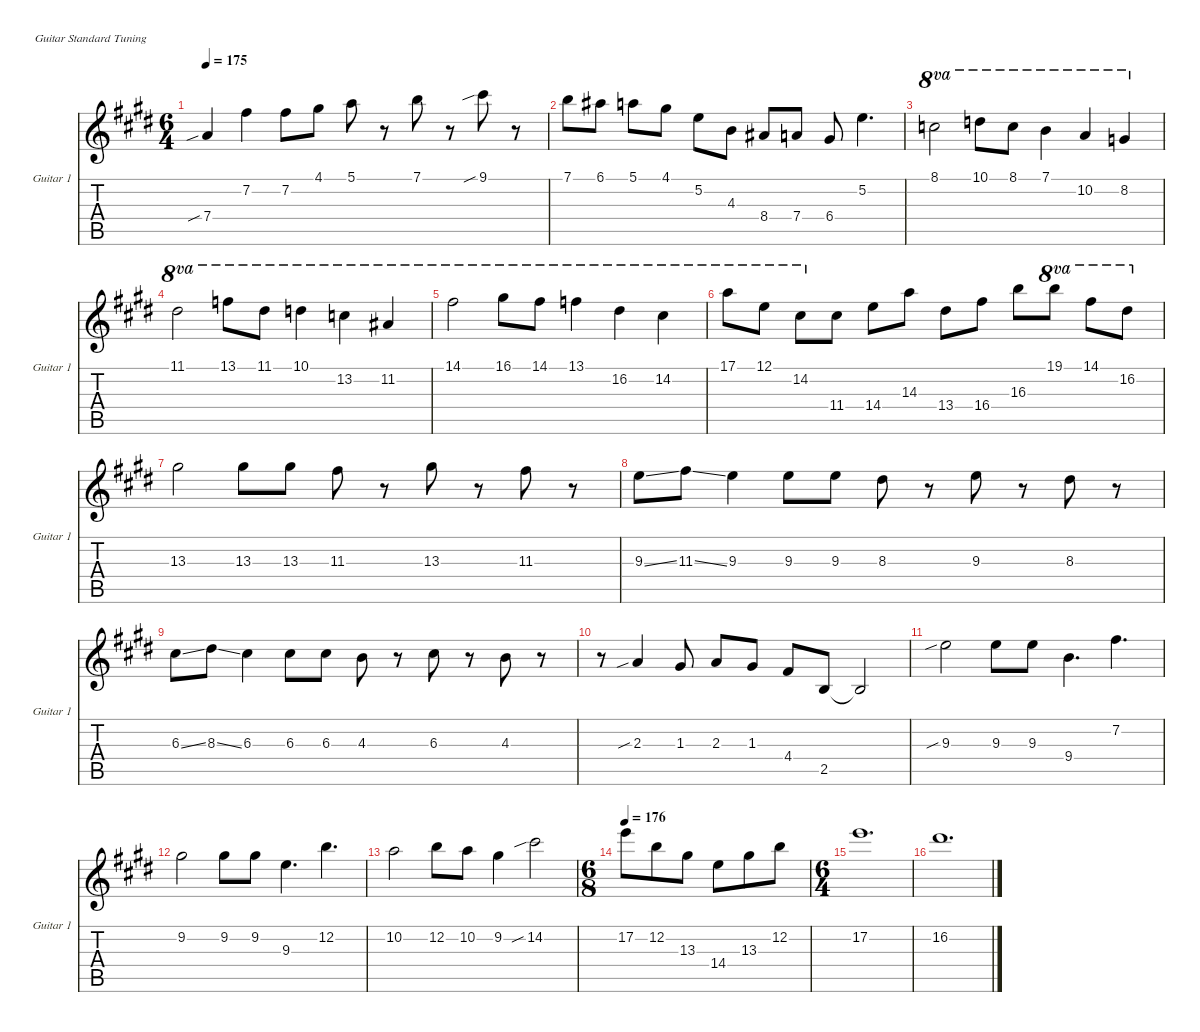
\defaultSystemsLayout 4
\hideDynamics
\bracketExtendMode nobrackets
\useSystemSignSeparator
\singleTrackTrackNamePolicy allsystems
\multiTrackTrackNamePolicy allsystems
\firstSystemTrackNameMode fullname
\otherSystemsTrackNameMode fullname
\firstSystemTrackNameOrientation horizontal
\otherSystemsTrackNameOrientation horizontal
\track ("Guitar 1" "n.guit.") {instrument acousticguitarnylon}
\staff {score tabs}
\tuning (E4 B3 G3 D3 A2 E2)
\ts (6 4)
\tempo 175
\clef g2
\ks e
7.4{sib acc forcenatural}.4{dy ff beam Up} 7.2{acc #}.4{beam Down} 7.2{acc #}.8{beam Down} 4.1{acc #}.8{beam Down} 5.1{acc forcenatural}.8{beam Down} r.8{beam Down} 7.1{acc forcenatural}.8{beam Down} r.8{beam Down} 9.1{sib acc #}.8{beam Down} r.8{beam Down} |
7.1{acc forcenatural}.8{beam Down} 6.1{acc #}.8{beam Down} 5.1{acc forcenatural}.8{beam Down} 4.1{acc #}.8{beam Down} 5.2{acc forcenatural}.8{beam Down} 4.3{acc forcenatural}.8{beam Down} 8.4{acc #}.8{beam Up} 7.4{acc forcenatural}.8{beam Up} 6.4{acc #}.8{beam Up} 5.2{acc forcenatural}.4{d beam Down} |
8.1{acc forcenatural}.2{ot 8va beam Down} 10.1{acc forcenatural}.8{ot 8va beam Down} 8.1{acc forcenatural}.8{ot 8va beam Down} 7.1{acc forcenatural}.4{ot 8va beam Down} 10.2{acc forcenatural}.4{ot 8va beam Up} 8.2{acc forcenatural}.4{ot 8va beam Up} |
11.1{acc #}.2{ot 8va beam Down} 13.1{acc forcenatural}.8{ot 8va beam Down} 11.1{acc #}.8{ot 8va beam Down} 10.1{acc forcenatural}.4{ot 8va beam Down} 13.2{acc forcenatural}.4{ot 8va beam Down} 11.2{acc #}.4{ot 8va beam Up} |
14.1{acc #}.2{ot 8va beam Down} 16.1{acc #}.8{ot 8va beam Down} 14.1{acc #}.8{ot 8va beam Down} 13.1{acc forcenatural}.4{ot 8va beam Down} 16.2{acc #}.4{ot 8va beam Down} 14.2{acc #}.4{ot 8va beam Down} |
17.1{acc forcenatural}.8{ot 8va beam Down} 12.1{acc forcenatural}.8{ot 8va beam Down} 14.2{acc #}.8{ot 8va beam Down} 11.4{acc #}.8{beam Down} 14.4{acc forcenatural}.8{beam Down} 14.3{acc forcenatural}.8{beam Down} 13.4{acc #}.8{beam Down} 16.4{acc #}.8{beam Down} 16.3{acc forcenatural}.8{beam Down} 19.1{acc forcenatural}.8{ot 8va beam Down} 14.1{acc #}.8{ot 8va beam Down} 16.2{acc #}.8{ot 8va beam Down} |
13.3{acc #}.2{beam Down} 13.3{acc #}.8{beam Down} 13.3{acc #}.8{beam Down} 11.3{acc #}.8{beam Down} r.8{beam Down} 13.3{acc #}.8{beam Down} r.8{beam Down} 11.3{acc #}.8{beam Down} r.8{beam Down} |
9.3{ss acc forcenatural}.8{beam Down} 11.3{ss acc #}.8{dy f beam Down} 9.3{acc forcenatural}.4{beam Down} 9.3{acc forcenatural}.8{dy ff beam Down} 9.3{acc forcenatural}.8{beam Down} 8.3{acc #}.8{beam Down} r.8{beam Down} 9.3{acc forcenatural}.8{beam Down} r.8{beam Down} 8.3{acc #}.8{beam Down} r.8{beam Down} |
6.3{ss acc #}.8{beam Down} 8.3{ss acc #}.8{dy f beam Down} 6.3{acc #}.4{beam Down} 6.3{acc #}.8{dy ff beam Down} 6.3{acc #}.8{beam Down} 4.3{acc forcenatural}.8{beam Down} r.8{beam Down} 6.3{acc #}.8{beam Down} r.8{beam Down} 4.3{acc forcenatural}.8{beam Down} r.8{beam Down} |
r.8{beam Down} 2.3{sib acc forcenatural}.4{beam Up} 1.3{acc #}.8{beam Up} 2.3{acc forcenatural}.8{beam Up} 1.3{acc #}.8{beam Up} 4.4{acc #}.8{beam Up} 2.5{acc forcenatural}.8{beam Up} 2.5{t acc forcenatural}.2{dy f beam Up} |
9.3{sib acc forcenatural}.2{beam Down} 9.3{acc forcenatural}.8{beam Down} 9.3{acc forcenatural}.8{beam Down} 9.4{acc forcenatural}.4{d beam Down} 7.2{acc #}.4{d beam Down} |
9.2{acc #}.2{beam Down} 9.2{acc #}.8{beam Down} 9.2{acc #}.8{beam Down} 9.3{acc forcenatural}.4{d beam Down} 12.2{acc forcenatural}.4{d beam Down} |
10.2{acc forcenatural}.2{beam Down} 12.2{acc forcenatural}.8{beam Down} 10.2{acc forcenatural}.8{beam Down} 9.2{acc #}.4{beam Down} 14.2{sib acc #}.2{beam Down} |
\ts (6 8)
\beaming (8 3 3 3 3)
\tempo 176
17.2{acc forcenatural}.8{beam Down} 12.2{acc forcenatural}.8{beam Down} 13.3{acc #}.8{beam Down} 14.4{acc forcenatural}.8{beam Down} 13.3{acc #}.8{beam Down} 12.2{acc forcenatural}.8{beam Down} |
\ts (6 4)
\beaming (8 3 3 3 3)
17.2{acc forcenatural}.1{d beam Down} |
16.2{acc #}.1{d beam Down}
